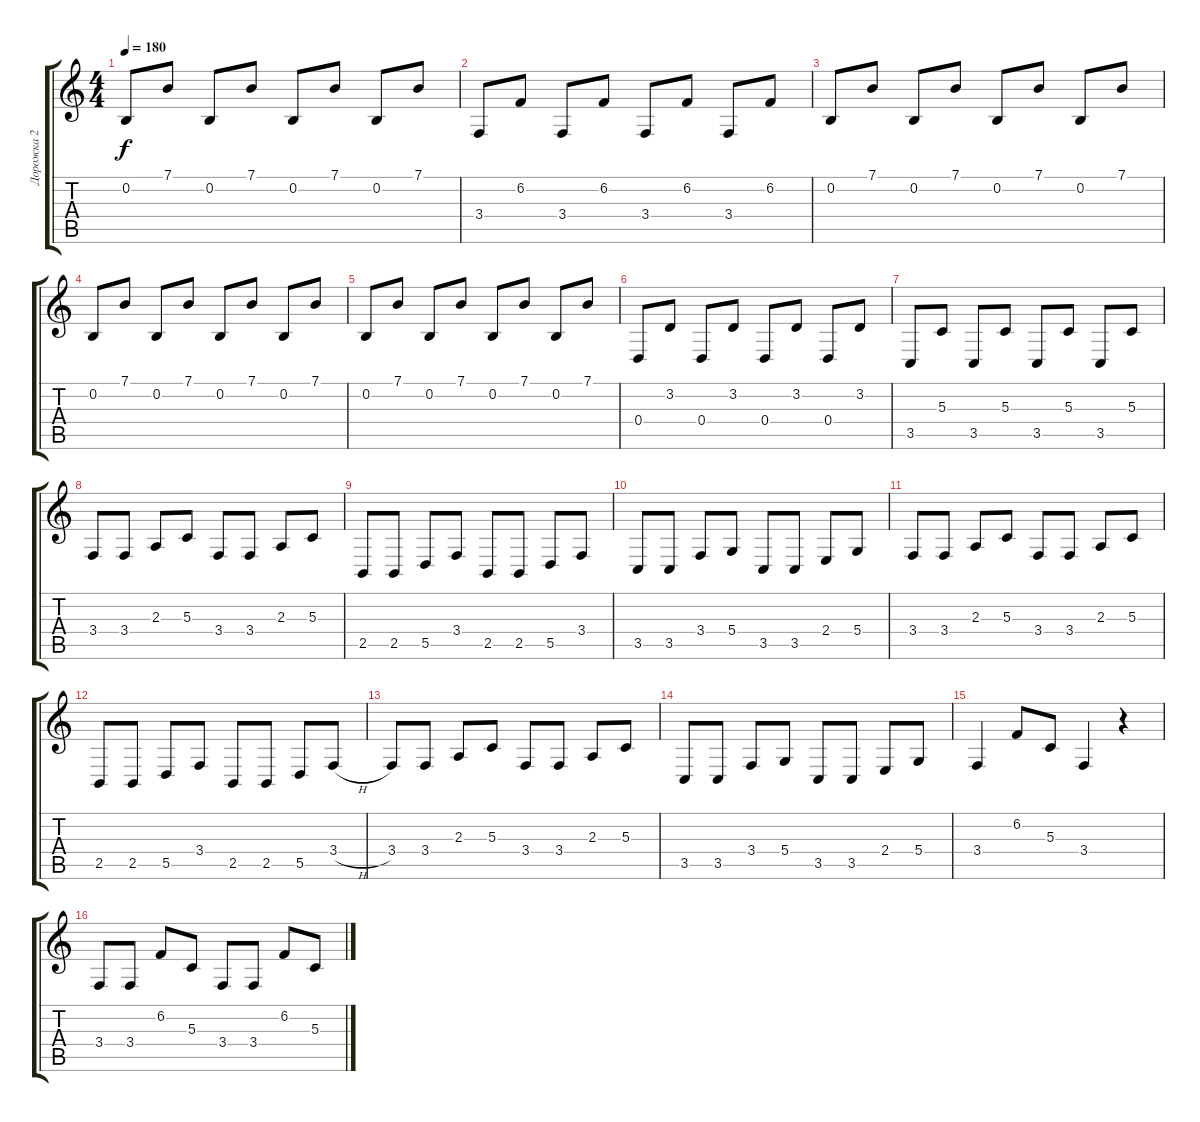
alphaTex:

\track ("Дорожка 2" "Дорожка 2") {instrument acousticgrandpiano}
\staff {score tabs}
\tuning (E4 B3 G3 D3 A2 E2) {hide}
\ts (4 4)
\tempo 180
\clef g2
\ks c
0.2.8{dy f} 7.1.8 0.2.8 7.1.8 0.2.8 7.1.8 0.2.8 7.1.8 |
3.4.8 6.2.8 3.4.8 6.2.8 3.4.8 6.2.8 3.4.8 6.2.8 |
0.2.8 7.1.8 0.2.8 7.1.8 0.2.8 7.1.8 0.2.8 7.1.8 |
0.2.8 7.1.8 0.2.8 7.1.8 0.2.8 7.1.8 0.2.8 7.1.8 |
0.2.8 7.1.8 0.2.8 7.1.8 0.2.8 7.1.8 0.2.8 7.1.8 |
0.4.8 3.2.8 0.4.8 3.2.8 0.4.8 3.2.8 0.4.8 3.2.8 |
3.5.8 5.3.8 3.5.8 5.3.8 3.5.8 5.3.8 3.5.8 5.3.8 |
3.4.8 3.4.8 2.3.8 5.3.8 3.4.8 3.4.8 2.3.8 5.3.8 |
2.5.8 2.5.8 5.5.8 3.4.8 2.5.8 2.5.8 5.5.8 3.4.8 |
3.5.8 3.5.8 3.4.8 5.4.8 3.5.8 3.5.8 2.4.8 5.4.8 |
3.4.8 3.4.8 2.3.8 5.3.8 3.4.8 3.4.8 2.3.8 5.3.8 |
2.5.8 2.5.8 5.5.8 3.4.8 2.5.8 2.5.8 5.5.8 3.4{h}.8 |
3.4.8 3.4.8 2.3.8 5.3.8 3.4.8 3.4.8 2.3.8 5.3.8 |
3.5.8 3.5.8 3.4.8 5.4.8 3.5.8 3.5.8 2.4.8 5.4.8 |
3.4.4 6.2.8 5.3.8 3.4.4 r.4 |
3.4.8 3.4.8 6.2.8 5.3.8 3.4.8 3.4.8 6.2.8 5.3.8
